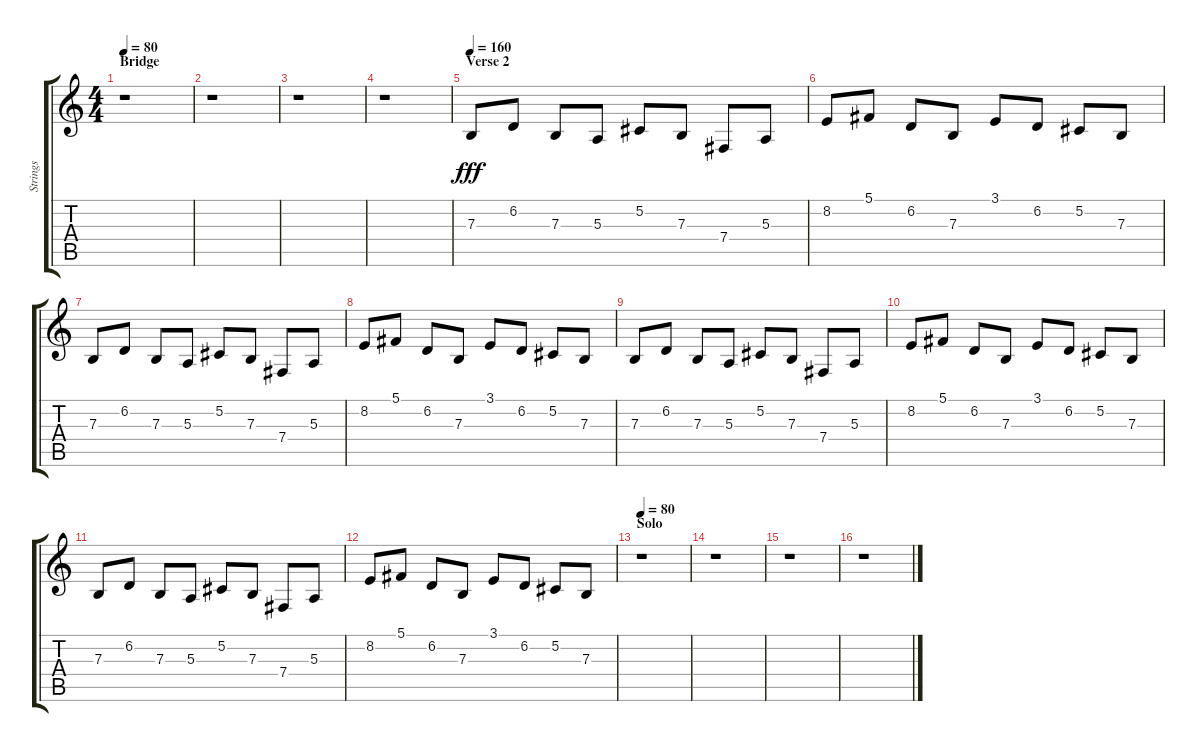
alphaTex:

\track ("Strings" "Strings") {instrument stringensemble1}
\staff {score tabs}
\tuning (Db4 Ab3 E3 B2 Gb2 B1) {hide}
\ts (4 4)
\section ("" "Bridge")
\tempo 80
\clef g2
\ks c
r.1{dy fff} |
r.1 |
r.1 |
r.1 |
\section ("" "Verse 2")
\tempo 160
7.3.8 6.2.8 7.3.8 5.3.8 5.2.8 7.3.8 7.4.8 5.3.8 |
8.2.8 5.1.8 6.2.8 7.3.8 3.1.8 6.2.8 5.2.8 7.3.8 |
7.3.8 6.2.8 7.3.8 5.3.8 5.2.8 7.3.8 7.4.8 5.3.8 |
8.2.8 5.1.8 6.2.8 7.3.8 3.1.8 6.2.8 5.2.8 7.3.8 |
7.3.8 6.2.8 7.3.8 5.3.8 5.2.8 7.3.8 7.4.8 5.3.8 |
8.2.8 5.1.8 6.2.8 7.3.8 3.1.8 6.2.8 5.2.8 7.3.8 |
7.3.8 6.2.8 7.3.8 5.3.8 5.2.8 7.3.8 7.4.8 5.3.8 |
8.2.8 5.1.8 6.2.8 7.3.8 3.1.8 6.2.8 5.2.8 7.3.8 |
\section ("" "Solo")
\tempo 80
r.1 |
r.1 |
r.1 |
r.1
